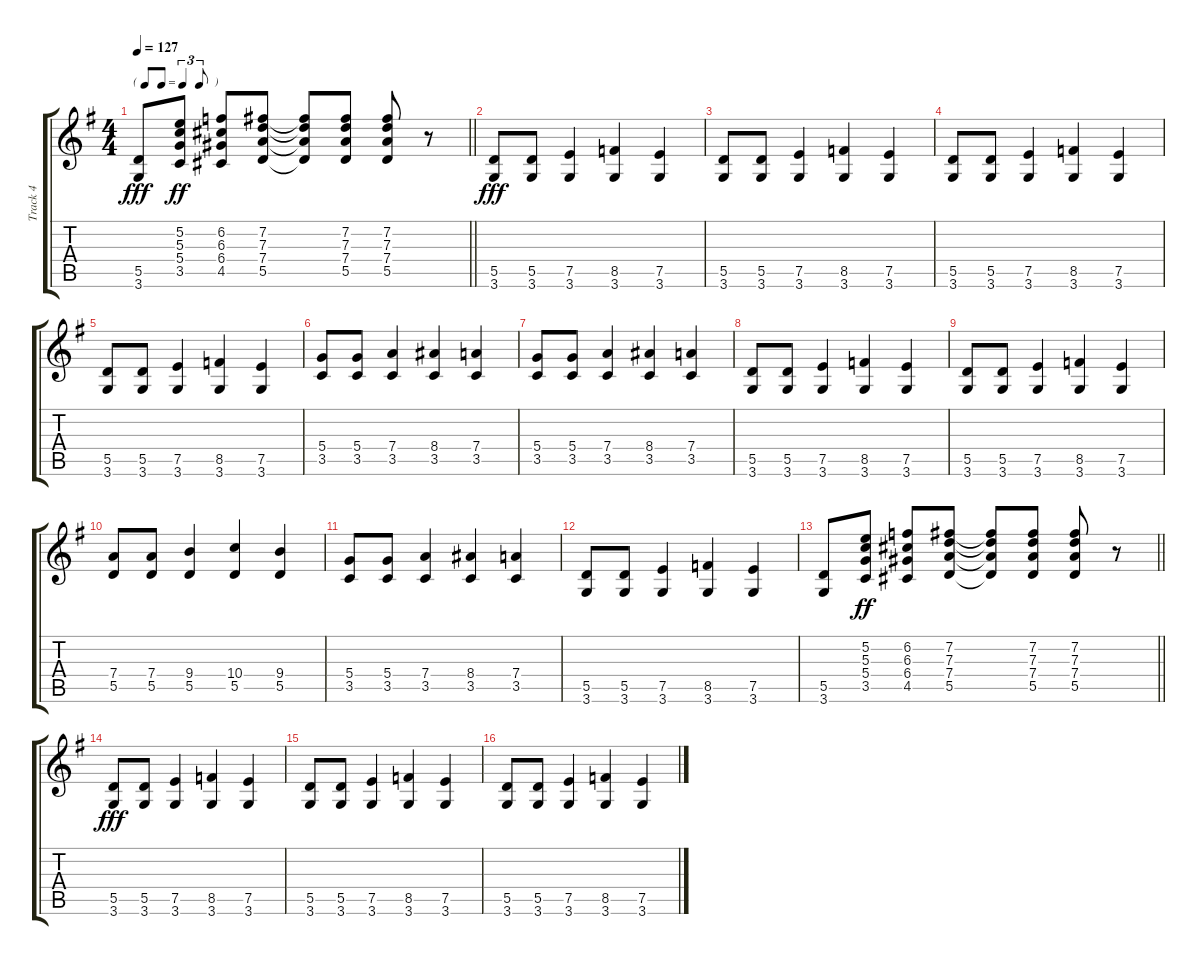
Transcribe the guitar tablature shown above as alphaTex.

\track ("Track 4" "Track 4") {instrument electricguitarclean}
\staff {score tabs}
\tuning (E4 B3 G3 D3 A2 E2) {hide}
\ts (4 4)
\tf triplet8th
\tempo 127
\clef g2
\barLineRight lightlight
\ks g
(5.5 3.6).8{dy fff} (5.2 5.3 5.4 3.5).8{dy ff} (6.2 6.3 6.4 4.5).8 (7.2 7.3 7.4 5.5).8 (7.2{t} 7.3{t} 7.4{t} 5.5{t}).8 (7.2 7.3 7.4 5.5).8 (7.2 7.3 7.4 5.5).8 r.8 |
(5.5 3.6).8{dy fff} (5.5 3.6).8 (7.5 3.6).4 (8.5 3.6).4 (7.5 3.6).4 |
(5.5 3.6).8 (5.5 3.6).8 (7.5 3.6).4 (8.5 3.6).4 (7.5 3.6).4 |
(5.5 3.6).8 (5.5 3.6).8 (7.5 3.6).4 (8.5 3.6).4 (7.5 3.6).4 |
(5.5 3.6).8 (5.5 3.6).8 (7.5 3.6).4 (8.5 3.6).4 (7.5 3.6).4 |
(5.4 3.5).8 (5.4 3.5).8 (7.4 3.5).4 (8.4 3.5).4 (7.4 3.5).4 |
(5.4 3.5).8 (5.4 3.5).8 (7.4 3.5).4 (8.4 3.5).4 (7.4 3.5).4 |
(5.5 3.6).8 (5.5 3.6).8 (7.5 3.6).4 (8.5 3.6).4 (7.5 3.6).4 |
(5.5 3.6).8 (5.5 3.6).8 (7.5 3.6).4 (8.5 3.6).4 (7.5 3.6).4 |
(7.4 5.5).8 (7.4 5.5).8 (9.4 5.5).4 (10.4 5.5).4 (9.4 5.5).4 |
(5.4 3.5).8 (5.4 3.5).8 (7.4 3.5).4 (8.4 3.5).4 (7.4 3.5).4 |
(5.5 3.6).8 (5.5 3.6).8 (7.5 3.6).4 (8.5 3.6).4 (7.5 3.6).4 |
\barLineRight lightlight
(5.5 3.6).8 (5.2 5.3 5.4 3.5).8{dy ff} (6.2 6.3 6.4 4.5).8 (7.2 7.3 7.4 5.5).8 (7.2{t} 7.3{t} 7.4{t} 5.5{t}).8 (7.2 7.3 7.4 5.5).8 (7.2 7.3 7.4 5.5).8 r.8 |
(5.5 3.6).8{dy fff} (5.5 3.6).8 (7.5 3.6).4 (8.5 3.6).4 (7.5 3.6).4 |
(5.5 3.6).8 (5.5 3.6).8 (7.5 3.6).4 (8.5 3.6).4 (7.5 3.6).4 |
(5.5 3.6).8 (5.5 3.6).8 (7.5 3.6).4 (8.5 3.6).4 (7.5 3.6).4
